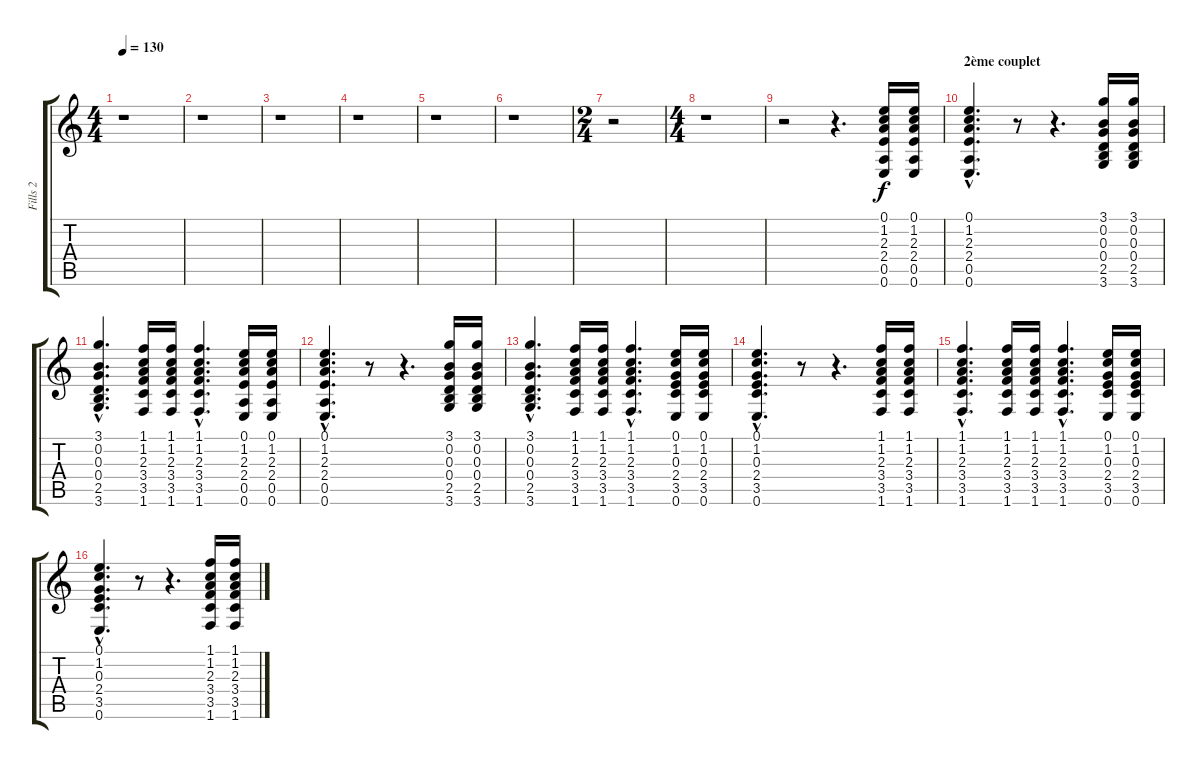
\track ("Fills 2" "Fills 2") {instrument acousticguitarnylon}
\staff {score tabs}
\tuning (E4 B3 G3 D3 A2 E2) {hide}
\ts (4 4)
\tempo 130
\clef g2
\ks c
r.1{dy f} |
r.1 |
r.1 |
r.1 |
r.1 |
r.1 |
\ts (2 4)
r.2 |
\ts (4 4)
r.1 |
r.2 r.4{d} (0.1 1.2 2.3 2.4 0.5 0.6).16 (0.1 1.2 2.3 2.4 0.5 0.6).16 |
\section ("" "2ème couplet")
(0.1{hac} 1.2{hac} 2.3{hac} 2.4{hac} 0.5{hac} 0.6{hac}).4{d} r.8 r.4{d} (3.1 0.2 0.3 0.4 2.5 3.6).16 (3.1 0.2 0.3 0.4 2.5 3.6).16 |
(3.1{hac} 0.2{hac} 0.3{hac} 0.4{hac} 2.5{hac} 3.6{hac}).4{d} (1.1 1.2 2.3 3.4 3.5 1.6).16 (1.1 1.2 2.3 3.4 3.5 1.6).16 (1.1{hac} 1.2{hac} 2.3{hac} 3.4{hac} 3.5{hac} 1.6{hac}).4{d} (0.1 1.2 2.3 2.4 0.5 0.6).16 (0.1 1.2 2.3 2.4 0.5 0.6).16 |
(0.1{hac} 1.2{hac} 2.3{hac} 2.4{hac} 0.5{hac} 0.6{hac}).4{d} r.8 r.4{d} (3.1 0.2 0.3 0.4 2.5 3.6).16 (3.1 0.2 0.3 0.4 2.5 3.6).16 |
(3.1{hac} 0.2{hac} 0.3{hac} 0.4{hac} 2.5{hac} 3.6{hac}).4{d} (1.1 1.2 2.3 3.4 3.5 1.6).16 (1.1 1.2 2.3 3.4 3.5 1.6).16 (1.1{hac} 1.2{hac} 2.3{hac} 3.4{hac} 3.5{hac} 1.6{hac}).4{d} (0.1 1.2 0.3 2.4 3.5 0.6).16 (0.1 1.2 0.3 2.4 3.5 0.6).16 |
(0.1{hac} 1.2{hac} 0.3{hac} 2.4{hac} 3.5{hac} 0.6{hac}).4{d} r.8 r.4{d} (1.1 1.2 2.3 3.4 3.5 1.6).16 (1.1 1.2 2.3 3.4 3.5 1.6).16 |
(1.1{hac} 1.2{hac} 2.3{hac} 3.4{hac} 3.5{hac} 1.6{hac}).4{d} (1.1 1.2 2.3 3.4 3.5 1.6).16 (1.1 1.2 2.3 3.4 3.5 1.6).16 (1.1{hac} 1.2{hac} 2.3{hac} 3.4{hac} 3.5{hac} 1.6{hac}).4{d} (0.1 1.2 0.3 2.4 3.5 0.6).16 (0.1 1.2 0.3 2.4 3.5 0.6).16 |
(0.1{hac} 1.2{hac} 0.3{hac} 2.4{hac} 3.5{hac} 0.6{hac}).4{d} r.8 r.4{d} (1.1 1.2 2.3 3.4 3.5 1.6).16 (1.1 1.2 2.3 3.4 3.5 1.6).16
